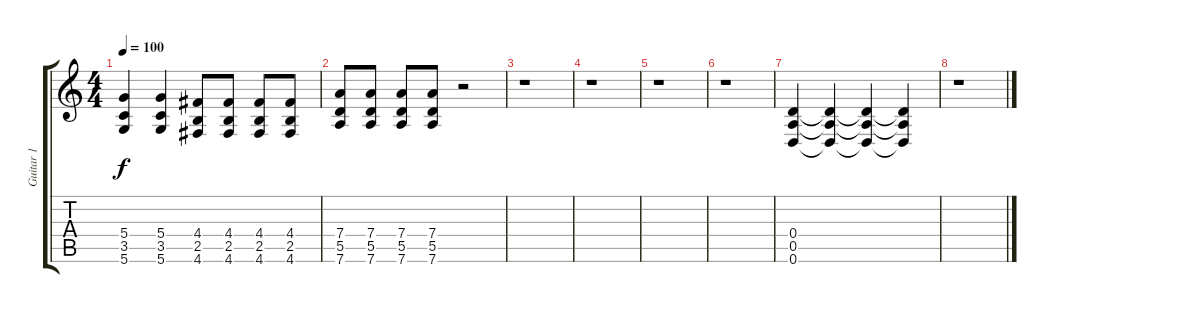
\track ("Guitar 1" "Guitar 1") {instrument distortionguitar}
\staff {score tabs}
\tuning (E4 B3 G3 D3 A2 D2) {hide}
\ts (4 4)
\tempo 100
\clef g2
\ks c
(5.4 3.5 5.6).4{dy f} (5.4 3.5 5.6).4 (4.4 2.5 4.6).8 (4.4 2.5 4.6).8 (4.4 2.5 4.6).8 (4.4 2.5 4.6).8 |
(7.4 5.5 7.6).8 (7.4 5.5 7.6).8 (7.4 5.5 7.6).8 (7.4 5.5 7.6).8 r.2 |
r.1 |
r.1 |
r.1 |
r.1 |
(0.4 0.5 0.6).4 (0.4{t} 0.5{t} 0.6{t}).4 (0.4{t} 0.5{t} 0.6{t}).4 (0.4{t} 0.5{t} 0.6{t}).4 |
r.1
